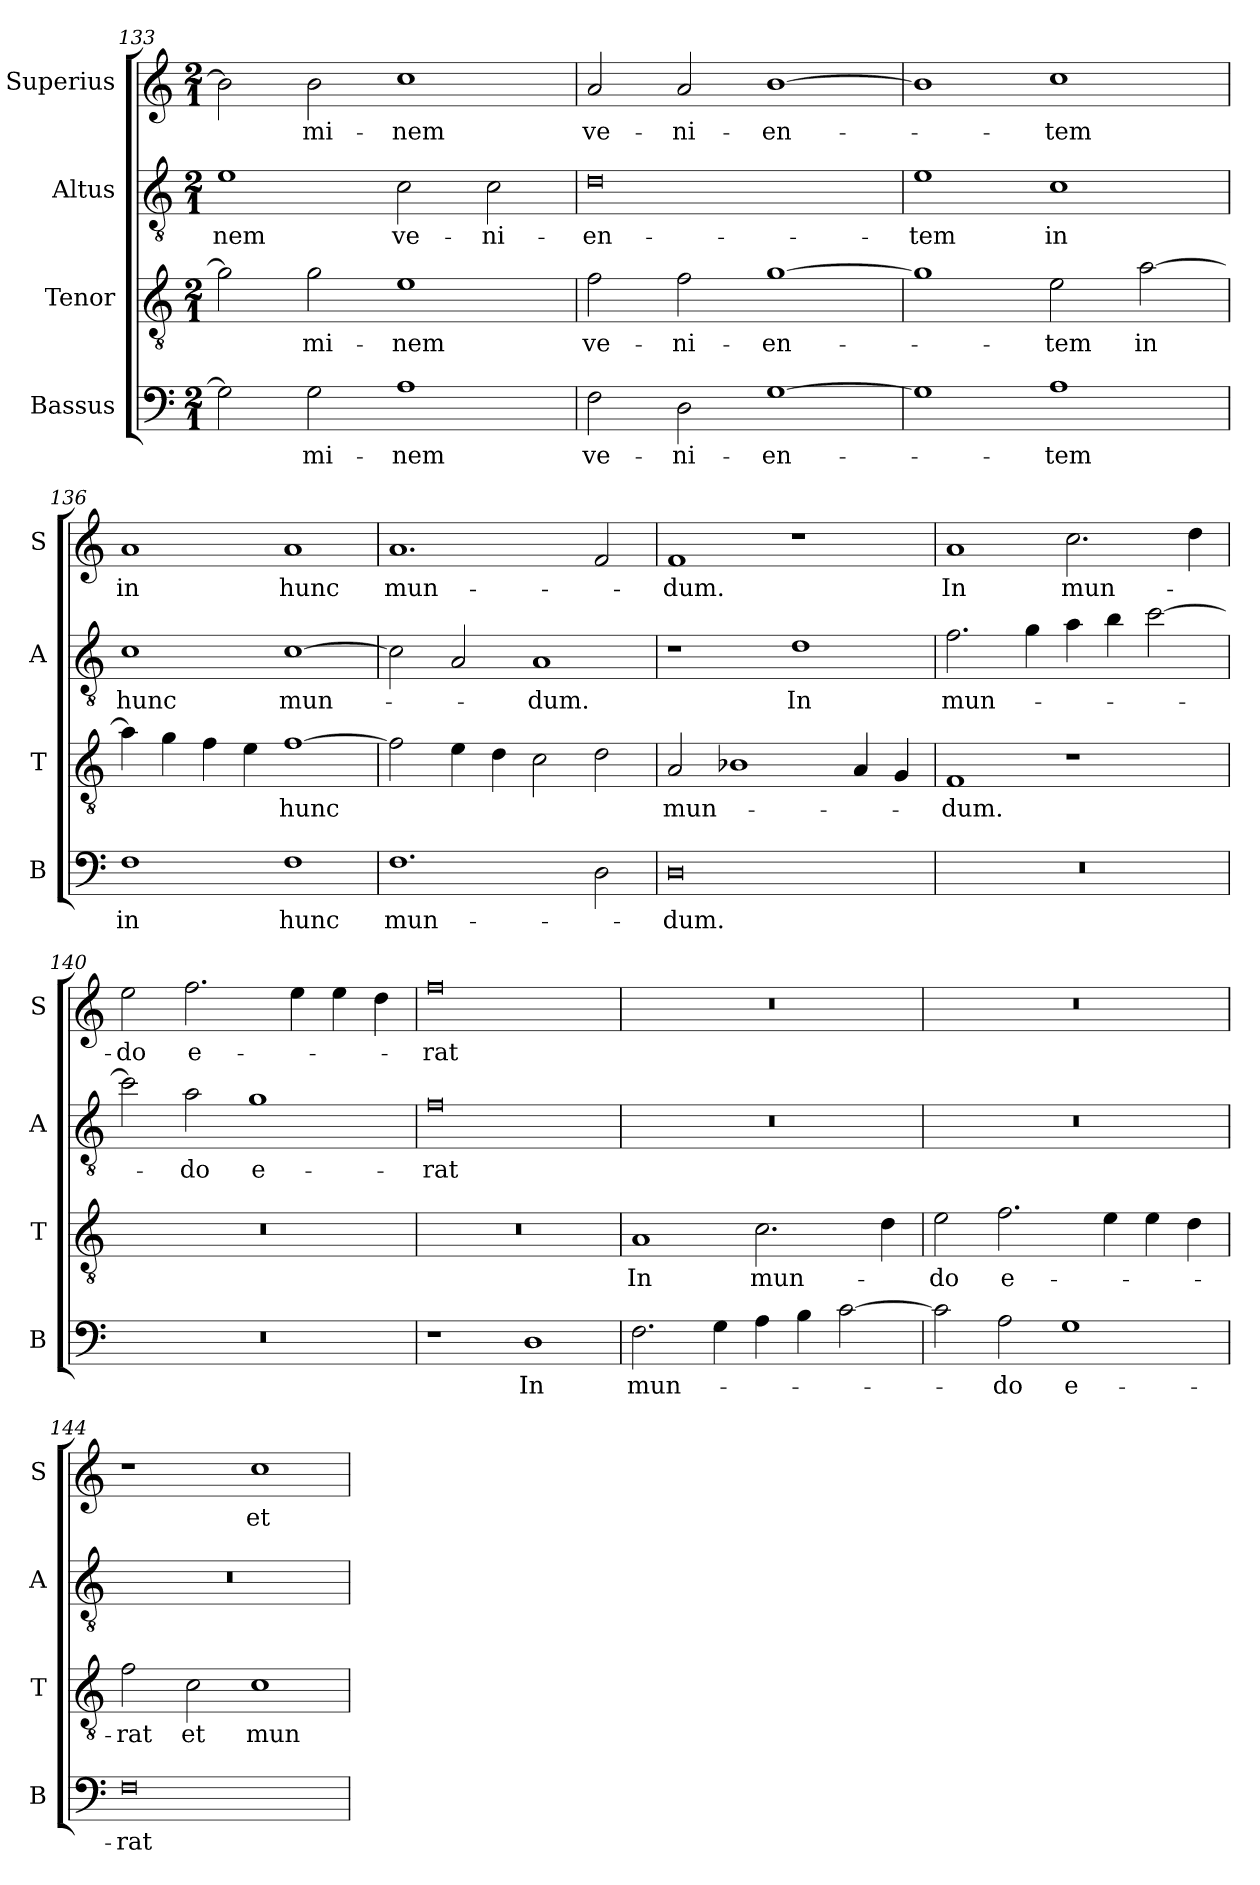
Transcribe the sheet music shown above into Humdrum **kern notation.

**kern	**text	**kern	**text	**kern	**text	**kern	**text
*part4	*part4	*part3	*part3	*part2	*part2	*part1	*part1
*staff4	*staff4	*staff3	*staff3	*staff2	*staff2	*staff1	*staff1
*I"Bassus	*	*I"Tenor	*	*I"Altus	*	*I"Superius	*
*I'B	*	*I'T	*	*I'A	*	*I'S	*
*clefF4	*	*clefGv2	*	*clefGv2	*	*clefG2	*
*k[]	*	*k[]	*	*k[]	*	*k[]	*
*M2/1	*	*M2/1	*	*M2/1	*	*M2/1	*
=133	=133	=133	=133	=133	=133	=133	=133
2G\]	.	2g\]	.	1e	-nem	2b\]	.
2G\	-mi-	2g\	-mi-	.	.	2b\	-mi-
1A	-nem	1e	-nem	2c\	ve-	1cc	-nem
.	.	.	.	2c\	-ni-	.	.
=134	=134	=134	=134	=134	=134	=134	=134
2F\	ve-	2f\	ve-	0d	-en-	2a/	ve-
2D\	-ni-	2f\	-ni-	.	.	2a/	-ni-
[1G	-en-	[1g	-en-	.	.	[1b	-en-
=135	=135	=135	=135	=135	=135	=135	=135
1G]	.	1g]	.	1e	-tem	1b]	.
1A	-tem	2e\	-tem	1c	in	1cc	-tem
.	.	[2a\	in	.	.	.	.
=136	=136	=136	=136	=136	=136	=136	=136
1F	in	4a\]	.	1c	hunc	1a	in
.	.	4g\	.	.	.	.	.
.	.	4f\	.	.	.	.	.
.	.	4e\	.	.	.	.	.
1F	hunc	[1f	hunc	[1c	mun-	1a	hunc
=137	=137	=137	=137	=137	=137	=137	=137
1.F	mun-	2f\]	.	2c\]	.	1.a	mun-
.	.	4e\	.	2A/	.	.	.
.	.	4d\	.	.	.	.	.
.	.	2c\	.	1A	-dum.	.	.
2D\	.	2d\	.	.	.	2f/	.
=138	=138	=138	=138	=138	=138	=138	=138
0D	-dum.	2A/	mun-	1r	.	1f	-dum.
.	.	1B-X	.	.	.	.	.
.	.	.	.	1d	In	1r	.
.	.	4A/	.	.	.	.	.
.	.	4G/	.	.	.	.	.
=139	=139	=139	=139	=139	=139	=139	=139
0r	.	1F	-dum.	2.f\	mun-	1a	In
.	.	.	.	4g\	.	.	.
.	.	1r	.	4a\	.	2.cc\	mun-
.	.	.	.	4b\	.	.	.
.	.	.	.	[2cc\	.	.	.
.	.	.	.	.	.	4dd\	.
=140	=140	=140	=140	=140	=140	=140	=140
0r	.	0r	.	2cc\]	.	2ee\	-do
.	.	.	.	2a\	-do	2.ff\	e-
.	.	.	.	1g	e-	.	.
.	.	.	.	.	.	4ee\	.
.	.	.	.	.	.	4ee\	.
.	.	.	.	.	.	4dd\	.
=141	=141	=141	=141	=141	=141	=141	=141
1r	.	0r	.	0f	-rat	0ff	-rat
1D	In	.	.	.	.	.	.
=142	=142	=142	=142	=142	=142	=142	=142
2.F\	mun-	1A	In	0r	.	0r	.
4G\	.	.	.	.	.	.	.
4A\	.	2.c\	mun-	.	.	.	.
4B\	.	.	.	.	.	.	.
[2c\	.	.	.	.	.	.	.
.	.	4d\	.	.	.	.	.
=143	=143	=143	=143	=143	=143	=143	=143
2c\]	.	2e\	-do	0r	.	0r	.
2A\	-do	2.f\	e-	.	.	.	.
1G	e-	.	.	.	.	.	.
.	.	4e\	.	.	.	.	.
.	.	4e\	.	.	.	.	.
.	.	4d\	.	.	.	.	.
=144	=144	=144	=144	=144	=144	=144	=144
0F	-rat	2f\	-rat	0r	.	1r	.
.	.	2c\	et	.	.	.	.
.	.	1c	mun-	.	.	1cc	et
=	=	=	=	=	=	=	=
*-	*-	*-	*-	*-	*-	*-	*-
